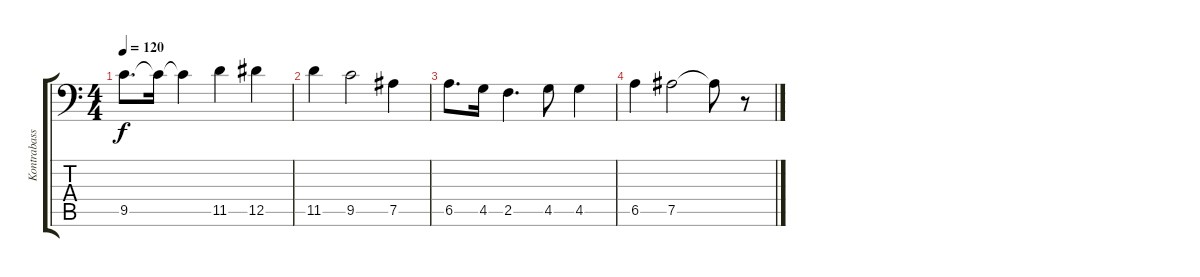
\track ("Kontrabass" "Kontrabass") {instrument contrabass}
\staff {score tabs}
\tuning (Bb3 F3 Db3 Ab2 Eb2 Bb1) {hide}
\ts (4 4)
\tempo 120
\clef f4
\ks c
9.5.8{d dy f} 9.5{t}.16 9.5{t}.4 11.5.4 12.5.4 |
11.5.4 9.5.2 7.5.4 |
6.5.8{d} 4.5.16 2.5.4{d} 4.5.8 4.5.4 |
6.5.4 7.5.2 7.5{t}.8 r.8
